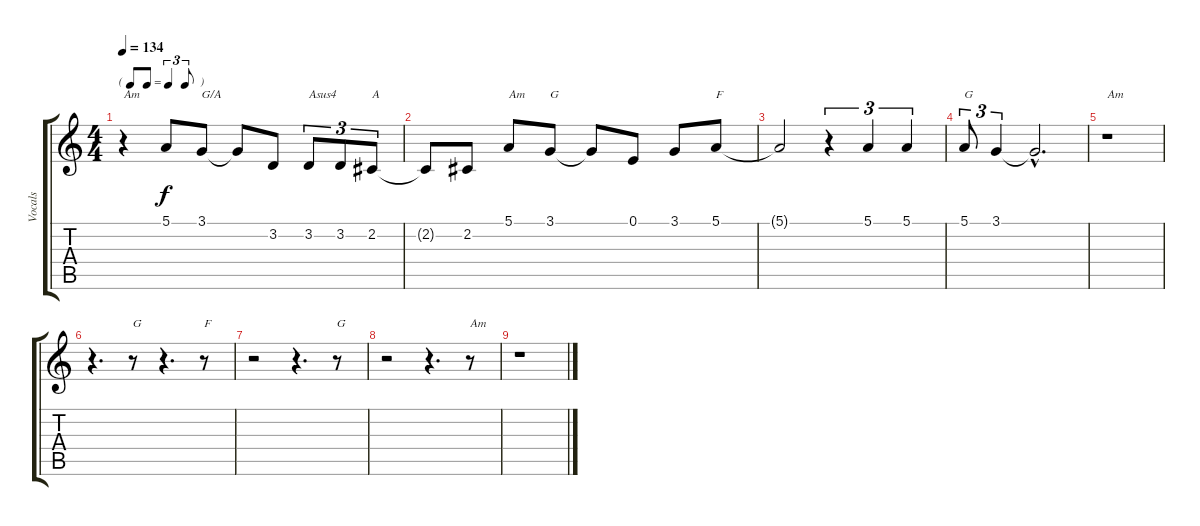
\track ("Vocals" "Vocals") {instrument sopranosax}
\staff {score tabs}
\tuning (E4 B3 G3 D3 A2 E2) {hide}
\ts (4 4)
\tf triplet8th
\tempo 134
\clef g2
\ks c
r.4{txt "Am" dy f} 5.1.8 3.1.8{txt "G/A"} 3.1{t}.8 3.2.8 3.2.8{tu (3 2) txt "Asus4"} 3.2.8{tu (3 2)} 2.2.8{tu (3 2) txt "A"} |
2.2{t}.8 2.2.8 5.1.8{txt "Am"} 3.1.8{txt "G"} 3.1{t}.8 0.1.8 3.1.8 5.1.8{txt "F"} |
5.1{t}.2 r.4{tu (3 2)} 5.1.4{tu (3 2)} 5.1.4{tu (3 2)} |
5.1.8{tu (3 2) txt "G"} 3.1.4{tu (3 2)} 3.1{hac t}.2{d} |
r.1{txt "Am"} |
r.4{d} r.8{txt "G"} r.4{d} r.8{txt "F"} |
r.2 r.4{d} r.8{txt "G"} |
r.2 r.4{d} r.8{txt "Am"} |
r.1
